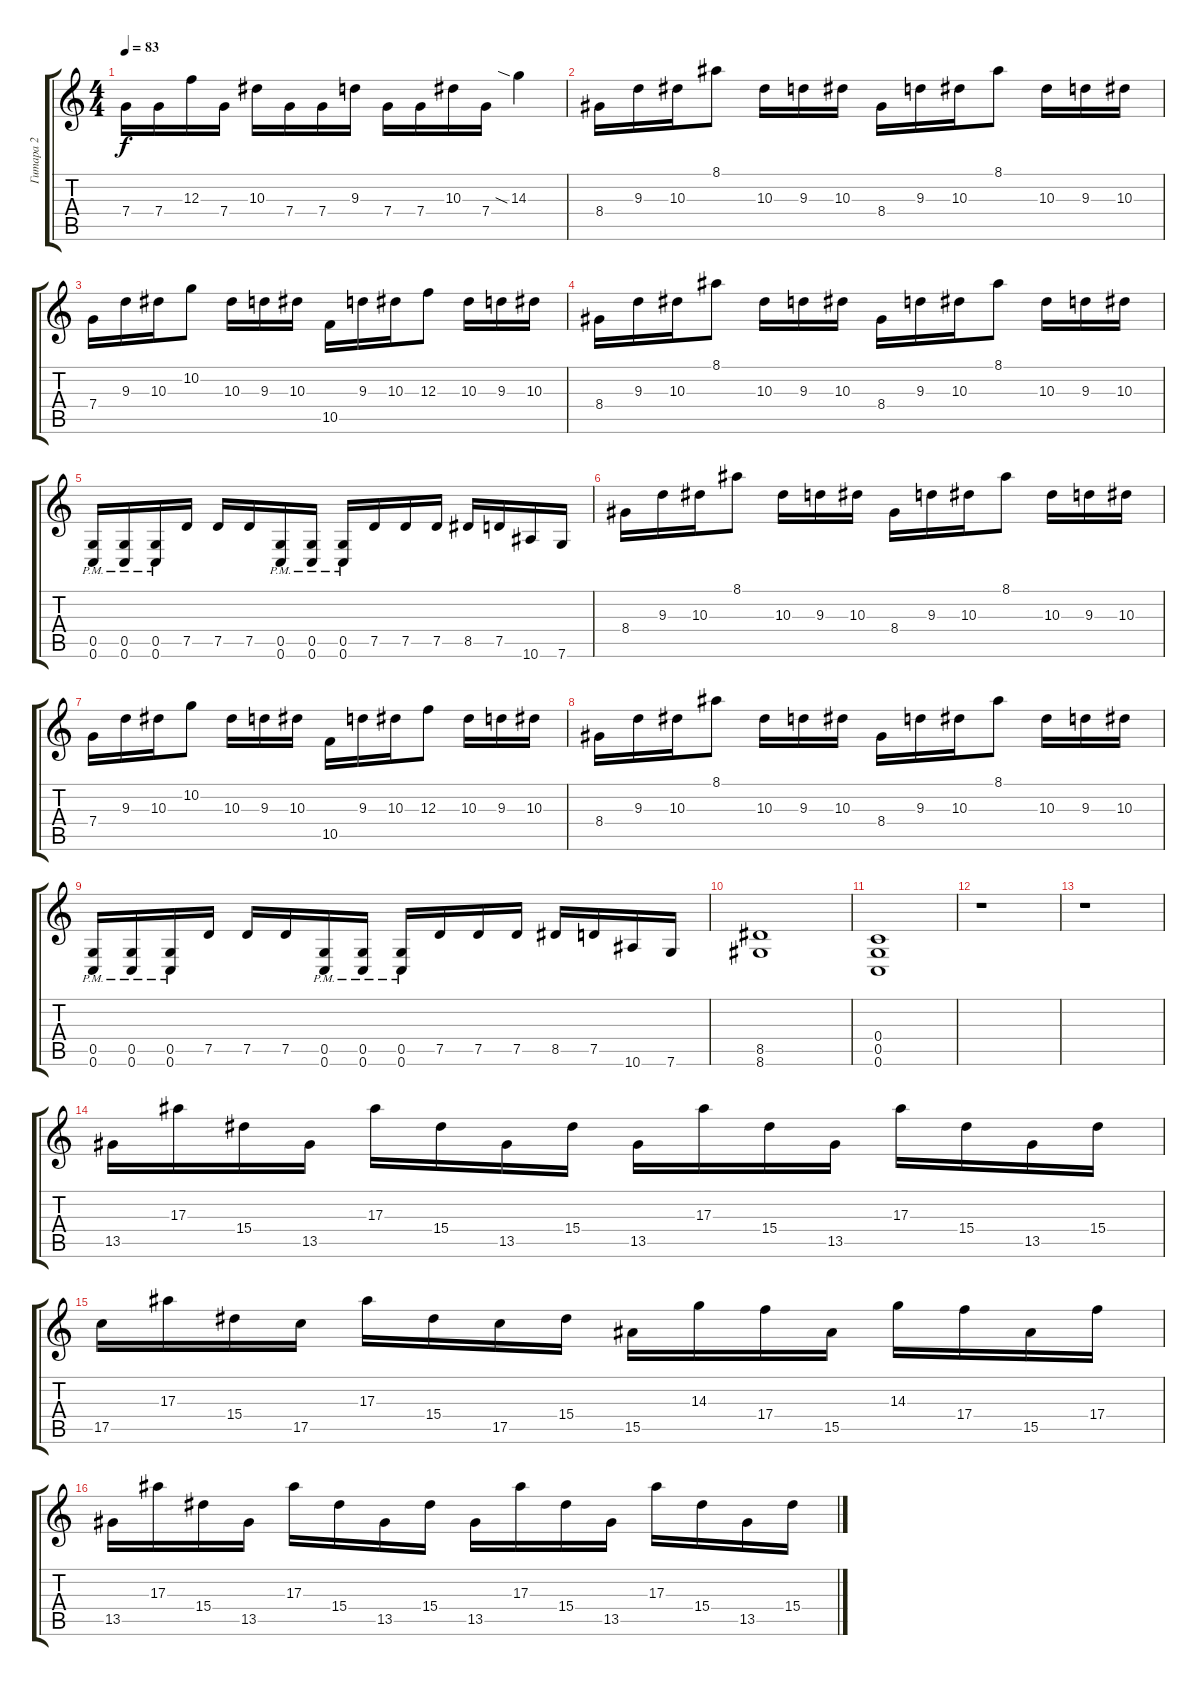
\track ("Гитара 2" "Гитара 2") {instrument distortionguitar}
\staff {score tabs}
\tuning (D4 A3 F3 C3 G2 C2) {hide}
\ts (4 4)
\tempo 83
\clef g2
\ks c
7.4.16{dy f} 7.4.16 12.3.16 7.4.16 10.3.16 7.4.16 7.4.16 9.3.16 7.4.16 7.4.16 10.3.16 7.4.16 14.3{sia}.4 |
8.4.16 9.3.16 10.3.16 8.1.8 10.3.16 9.3.16 10.3.16 8.4.16 9.3.16 10.3.16 8.1.8 10.3.16 9.3.16 10.3.16 |
7.4.16 9.3.16 10.3.16 10.2.8 10.3.16 9.3.16 10.3.16 10.5.16 9.3.16 10.3.16 12.3.8 10.3.16 9.3.16 10.3.16 |
8.4.16 9.3.16 10.3.16 8.1.8 10.3.16 9.3.16 10.3.16 8.4.16 9.3.16 10.3.16 8.1.8 10.3.16 9.3.16 10.3.16 |
(0.5{pm} 0.6{pm}).16 (0.5{pm} 0.6{pm}).16 (0.5{pm} 0.6{pm}).16 7.5.16 7.5.16 7.5.16 (0.5{pm} 0.6{pm}).16 (0.5{pm} 0.6{pm}).16 (0.5{pm} 0.6{pm}).16 7.5.16 7.5.16 7.5.16 8.5.16 7.5.16 10.6.16 7.6.16 |
8.4.16 9.3.16 10.3.16 8.1.8 10.3.16 9.3.16 10.3.16 8.4.16 9.3.16 10.3.16 8.1.8 10.3.16 9.3.16 10.3.16 |
7.4.16 9.3.16 10.3.16 10.2.8 10.3.16 9.3.16 10.3.16 10.5.16 9.3.16 10.3.16 12.3.8 10.3.16 9.3.16 10.3.16 |
8.4.16 9.3.16 10.3.16 8.1.8 10.3.16 9.3.16 10.3.16 8.4.16 9.3.16 10.3.16 8.1.8 10.3.16 9.3.16 10.3.16 |
(0.5{pm} 0.6{pm}).16 (0.5{pm} 0.6{pm}).16 (0.5{pm} 0.6{pm}).16 7.5.16 7.5.16 7.5.16 (0.5{pm} 0.6{pm}).16 (0.5{pm} 0.6{pm}).16 (0.5{pm} 0.6{pm}).16 7.5.16 7.5.16 7.5.16 8.5.16 7.5.16 10.6.16 7.6.16 |
(8.5 8.6).1{volume 3} |
(0.4 0.5 0.6).1 |
r.1 |
r.1 |
13.5.16{volume 13 instrument electricguitarclean} 17.3.16 15.4.16 13.5.16 17.3.16 15.4.16 13.5.16 15.4.16 13.5.16 17.3.16 15.4.16 13.5.16 17.3.16 15.4.16 13.5.16 15.4.16 |
17.5.16 17.3.16 15.4.16 17.5.16 17.3.16 15.4.16 17.5.16 15.4.16 15.5.16 14.3.16 17.4.16 15.5.16 14.3.16 17.4.16 15.5.16 17.4.16 |
13.5.16 17.3.16 15.4.16 13.5.16 17.3.16 15.4.16 13.5.16 15.4.16 13.5.16 17.3.16 15.4.16 13.5.16 17.3.16 15.4.16 13.5.16 15.4.16
